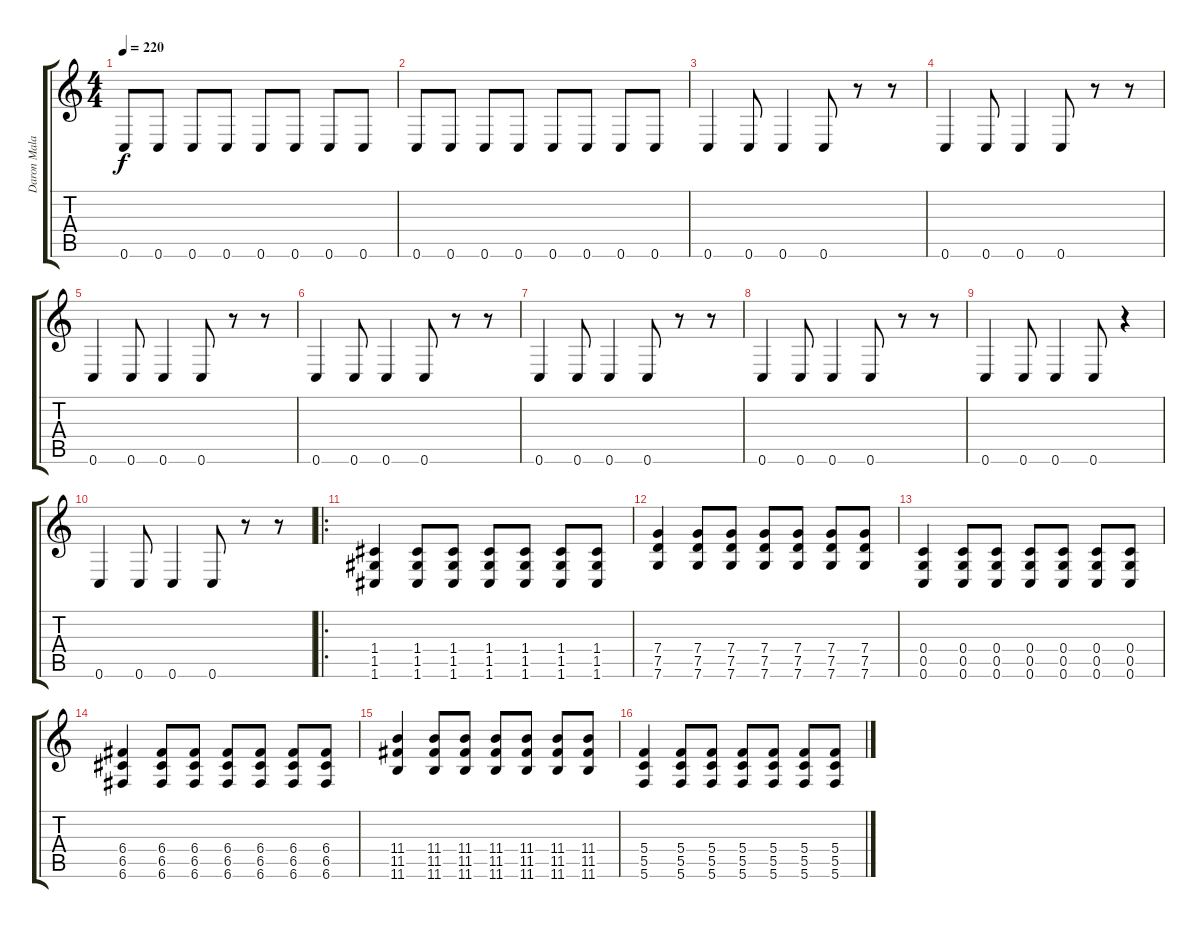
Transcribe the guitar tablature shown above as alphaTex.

\track ("Daron Malakian" "Daron Mala") {instrument distortionguitar}
\staff {score tabs}
\tuning (D4 A3 F3 C3 G2 C2) {hide}
\ts (4 4)
\tempo 220
\clef g2
\ks c
0.6.8{dy f} 0.6.8 0.6.8 0.6.8 0.6.8 0.6.8 0.6.8 0.6.8 |
0.6.8 0.6.8 0.6.8 0.6.8 0.6.8 0.6.8 0.6.8 0.6.8 |
0.6.4 0.6.8 0.6.4 0.6.8 r.8 r.8 |
0.6.4 0.6.8 0.6.4 0.6.8 r.8 r.8 |
0.6.4 0.6.8 0.6.4 0.6.8 r.8 r.8 |
0.6.4 0.6.8 0.6.4 0.6.8 r.8 r.8 |
0.6.4 0.6.8 0.6.4 0.6.8 r.8 r.8 |
0.6.4 0.6.8 0.6.4 0.6.8 r.8 r.8 |
0.6.4 0.6.8 0.6.4 0.6.8 r.4 |
0.6.4 0.6.8 0.6.4 0.6.8 r.8 r.8 |
\ro
(1.4 1.5 1.6).4 (1.4 1.5 1.6).8 (1.4 1.5 1.6).8 (1.4 1.5 1.6).8 (1.4 1.5 1.6).8 (1.4 1.5 1.6).8 (1.4 1.5 1.6).8 |
(7.4 7.5 7.6).4 (7.4 7.5 7.6).8 (7.4 7.5 7.6).8 (7.4 7.5 7.6).8 (7.4 7.5 7.6).8 (7.4 7.5 7.6).8 (7.4 7.5 7.6).8 |
(0.4 0.5 0.6).4 (0.4 0.5 0.6).8 (0.4 0.5 0.6).8 (0.4 0.5 0.6).8 (0.4 0.5 0.6).8 (0.4 0.5 0.6).8 (0.4 0.5 0.6).8 |
(6.4 6.5 6.6).4 (6.4 6.5 6.6).8 (6.4 6.5 6.6).8 (6.4 6.5 6.6).8 (6.4 6.5 6.6).8 (6.4 6.5 6.6).8 (6.4 6.5 6.6).8 |
(11.4 11.5 11.6).4 (11.4 11.5 11.6).8 (11.4 11.5 11.6).8 (11.4 11.5 11.6).8 (11.4 11.5 11.6).8 (11.4 11.5 11.6).8 (11.4 11.5 11.6).8 |
(5.4 5.5 5.6).4 (5.4 5.5 5.6).8 (5.4 5.5 5.6).8 (5.4 5.5 5.6).8 (5.4 5.5 5.6).8 (5.4 5.5 5.6).8 (5.4 5.5 5.6).8
